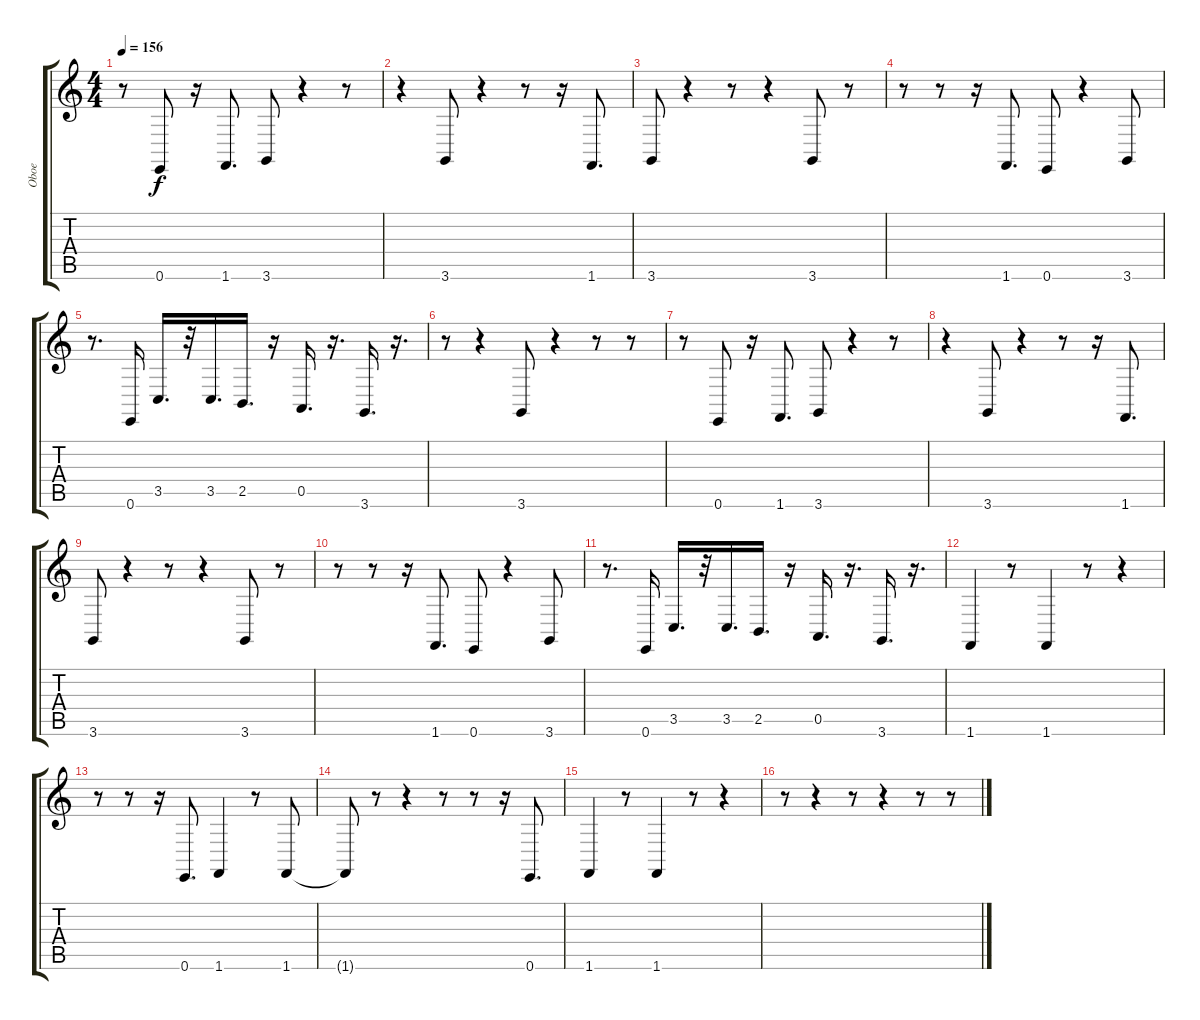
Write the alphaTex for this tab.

\track ("Oboe" "Oboe") {instrument oboe}
\staff {score tabs}
\tuning (E4 B3 G3 D3 A2 E2) {hide}
\ts (4 4)
\tempo 156
\clef g2
\ks c
r.8{dy f} 0.6.8 r.16 1.6.8{d} 3.6.8 r.4 r.8 |
r.4 3.6.8 r.4 r.8 r.16 1.6.8{d} |
3.6.8 r.4 r.8 r.4 3.6.8 r.8 |
r.8 r.8 r.16 1.6.8{d} 0.6.8 r.4 3.6.8 |
r.8{d} 0.6.16 3.5.16{d} r.32 3.5.16{d} 2.5.16{d} r.16 0.5.16{d} r.16{d} 3.6.16{d} r.16{d} |
r.8 r.4 3.6.8{volume 8} r.4 r.8 r.8 |
r.8 0.6.8 r.16 1.6.8{d} 3.6.8 r.4 r.8 |
r.4 3.6.8 r.4 r.8 r.16 1.6.8{d} |
3.6.8 r.4 r.8 r.4 3.6.8 r.8 |
r.8 r.8 r.16 1.6.8{d} 0.6.8 r.4 3.6.8 |
r.8{d} 0.6.16 3.5.16{d} r.32 3.5.16{d} 2.5.16{d} r.16 0.5.16{d} r.16{d} 3.6.16{d} r.16{d} |
1.6.4 r.8 1.6.4 r.8 r.4 |
r.8 r.8 r.16 0.6.8{d} 1.6.4 r.8 1.6.8 |
1.6{t}.8 r.8 r.4 r.8 r.8 r.16 0.6.8{d} |
1.6.4 r.8 1.6.4 r.8 r.4 |
r.8 r.4 r.8 r.4 r.8 r.8
